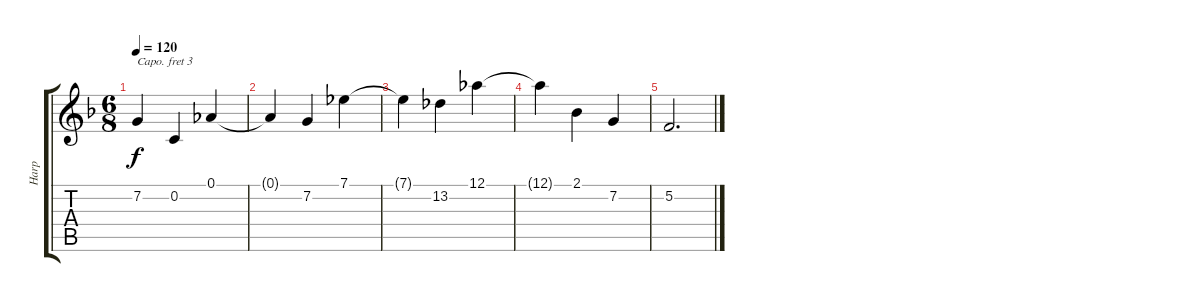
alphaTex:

\track ("Harp" "Harp") {instrument orchestralharp}
\staff {score tabs}
\capo 3
\tuning (F4 A3 G3 D3 A2 D2) {hide}
\ts (6 8)
\tempo 120
\clef g2
\ks dminor
7.2{t}.4{dy f} 0.2.4 0.1.4 |
0.1{t}.4 7.2.4 7.1.4 |
7.1{t}.4 13.2.4 12.1.4 |
12.1{t}.4 2.1.4 7.2.4 |
5.2.2{d}
